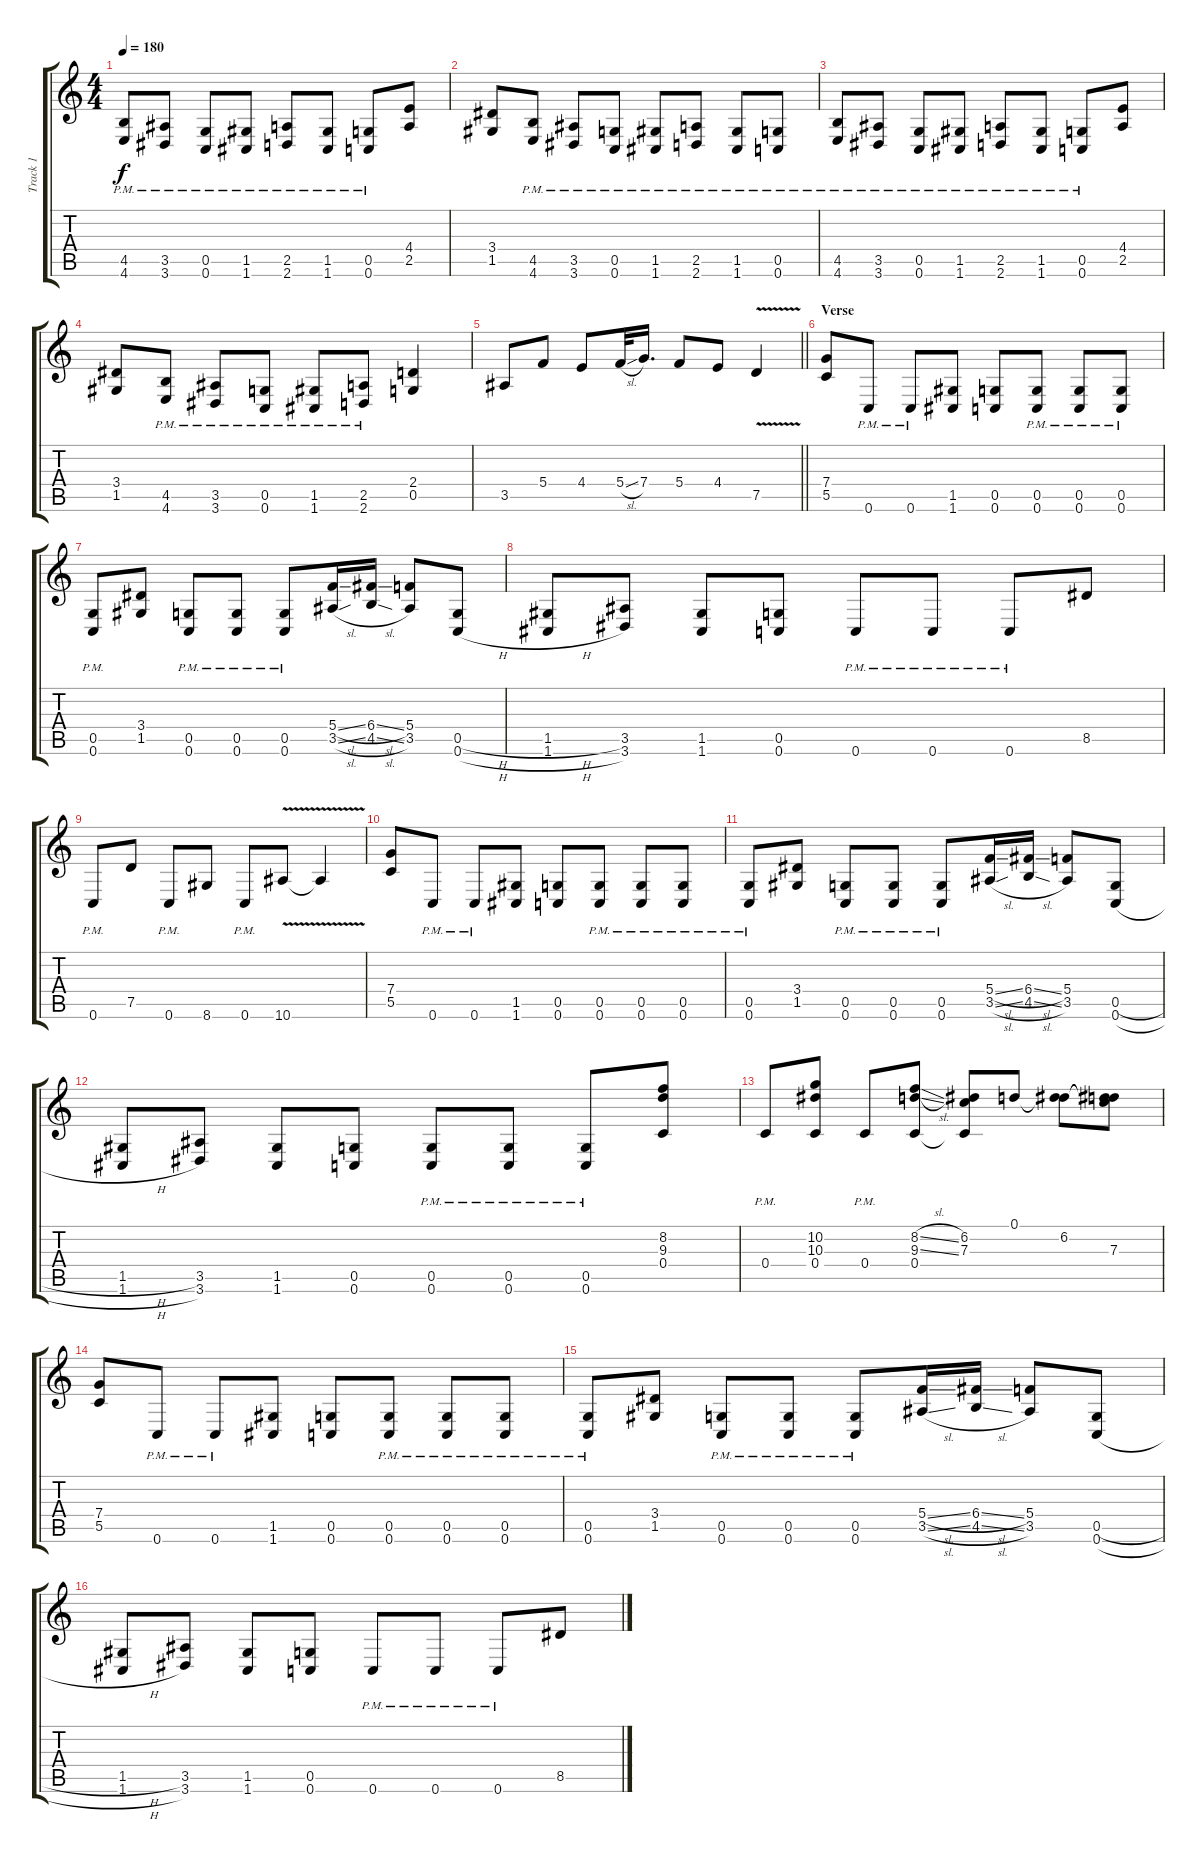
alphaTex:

\track ("Track 1" "Track 1") {instrument distortionguitar}
\staff {score tabs}
\tuning (D4 A3 F3 C3 G2 C2) {hide}
\ts (4 4)
\section ("" "")
\tempo 180
\clef g2
\ks c
(4.5{pm} 4.6{pm}).8{dy f} (3.5{pm} 3.6{pm}).8 (0.5{pm} 0.6{pm}).8 (1.5{pm} 1.6{pm}).8 (2.5{pm} 2.6{pm}).8 (1.5{pm} 1.6{pm}).8 (0.5{pm} 0.6{pm}).8 (4.4 2.5).8 |
(3.4 1.5).8 (4.5{pm} 4.6{pm}).8 (3.5{pm} 3.6{pm}).8 (0.5{pm} 0.6{pm}).8 (1.5{pm} 1.6{pm}).8 (2.5{pm} 2.6{pm}).8 (1.5{pm} 1.6{pm}).8 (0.5{pm} 0.6{pm}).8 |
(4.5{pm} 4.6{pm}).8 (3.5{pm} 3.6{pm}).8 (0.5{pm} 0.6{pm}).8 (1.5{pm} 1.6{pm}).8 (2.5{pm} 2.6{pm}).8 (1.5{pm} 1.6{pm}).8 (0.5{pm} 0.6{pm}).8 (4.4 2.5).8 |
(3.4 1.5).8 (4.5{pm} 4.6{pm}).8 (3.5{pm} 3.6{pm}).8 (0.5{pm} 0.6{pm}).8 (1.5{pm} 1.6{pm}).8 (2.5{pm} 2.6{pm}).8 (2.4 0.5).4 |
\barLineRight lightlight
3.5.8 5.4.8 4.4.8 5.4{sl}.32 7.4.16{d} 5.4.8 4.4.8 7.5{v}.4 |
\section ("" "Verse")
(7.4 5.5).8 0.6{pm}.8 0.6{pm}.8 (1.5 1.6).8 (0.5 0.6).8 (0.5{pm} 0.6{pm}).8 (0.5{pm} 0.6{pm}).8 (0.5{pm} 0.6{pm}).8 |
(0.5{pm} 0.6{pm}).8 (3.4 1.5).8 (0.5{pm} 0.6{pm}).8 (0.5{pm} 0.6{pm}).8 (0.5{pm} 0.6{pm}).8 (5.4{sl} 3.5{sl}).16 (6.4{sl} 4.5{sl}).16 (5.4 3.5).8 (0.5{h} 0.6{h}).8 |
(1.5{h} 1.6{h}).8 (3.5 3.6).8 (1.5 1.6).8 (0.5 0.6).8 0.6{pm}.8 0.6{pm}.8 0.6{pm}.8 8.5.8 |
0.6{pm}.8 7.5.8 0.6{pm}.8 8.6.8 0.6{pm}.8 10.6{v}.8 10.6{t}.4 |
(7.4 5.5).8 0.6{pm}.8 0.6{pm}.8 (1.5 1.6).8 (0.5 0.6).8 (0.5{pm} 0.6{pm}).8 (0.5{pm} 0.6{pm}).8 (0.5{pm} 0.6{pm}).8 |
(0.5{pm} 0.6{pm}).8 (3.4 1.5).8 (0.5{pm} 0.6{pm}).8 (0.5{pm} 0.6{pm}).8 (0.5{pm} 0.6{pm}).8 (5.4{sl} 3.5{sl}).16 (6.4{sl} 4.5{sl}).16 (5.4 3.5).8 (0.5{h} 0.6{h}).8 |
(1.5{h} 1.6{h}).8 (3.5 3.6).8 (1.5 1.6).8 (0.5 0.6).8 (0.5{pm} 0.6{pm}).8 (0.5{pm} 0.6{pm}).8 (0.5{pm} 0.6{pm}).8 (8.2 9.3 0.4).8 |
0.4{pm}.8 (10.2 10.3 0.4).8 0.4{pm}.8 (8.2{sl} 9.3{sl} 0.4).8 (6.2 7.3 0.4{t}).8 0.1.8 (0.1{t} 6.2).8 (0.1{t} 6.2{t} 7.3).8 |
(7.4 5.5).8 0.6{pm}.8 0.6{pm}.8 (1.5 1.6).8 (0.5 0.6).8 (0.5{pm} 0.6{pm}).8 (0.5{pm} 0.6{pm}).8 (0.5{pm} 0.6{pm}).8 |
(0.5{pm} 0.6{pm}).8 (3.4 1.5).8 (0.5{pm} 0.6{pm}).8 (0.5{pm} 0.6{pm}).8 (0.5{pm} 0.6{pm}).8 (5.4{sl} 3.5{sl}).16 (6.4{sl} 4.5{sl}).16 (5.4 3.5).8 (0.5{h} 0.6{h}).8 |
(1.5{h} 1.6{h}).8 (3.5 3.6).8 (1.5 1.6).8 (0.5 0.6).8 0.6{pm}.8 0.6{pm}.8 0.6{pm}.8 8.5.8
